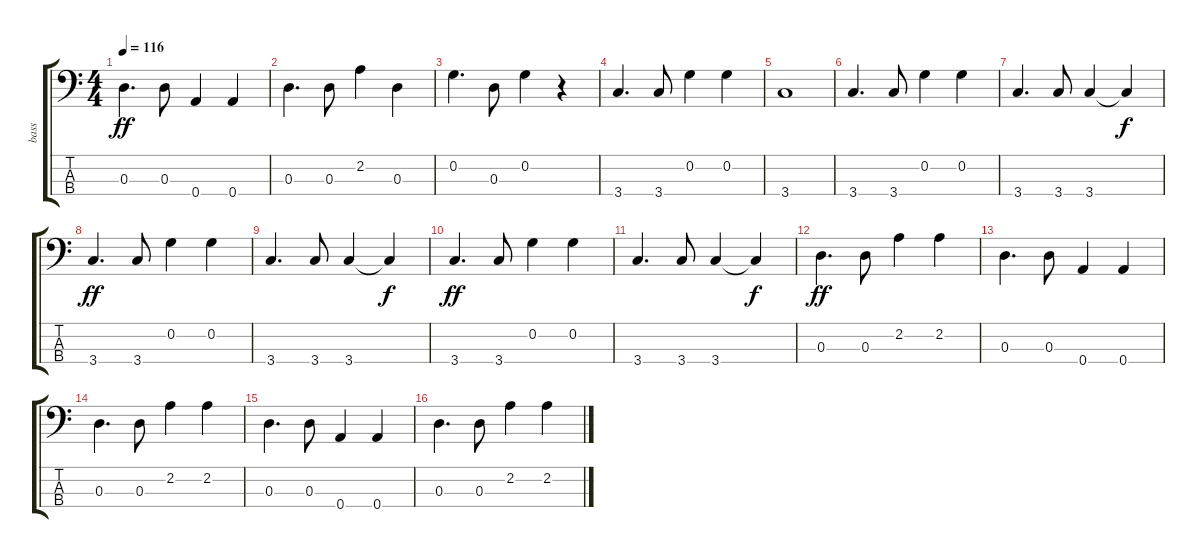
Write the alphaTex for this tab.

\track ("bass" "bass") {instrument electricbassfinger}
\staff {score tabs}
\tuning (E4 G2 D2 A1) {hide}
\ts (4 4)
\tempo 116
\clef f4
\ks c
0.3.4{d dy ff} 0.3.8 0.4.4 0.4.4 |
0.3.4{d} 0.3.8 2.2.4 0.3.4 |
0.2.4{d} 0.3.8 0.2.4 r.4 |
3.4.4{d} 3.4.8 0.2.4 0.2.4 |
3.4.1 |
3.4.4{d} 3.4.8 0.2.4 0.2.4 |
3.4.4{d} 3.4.8 3.4.4 3.4{t}.4{dy f} |
3.4.4{d dy ff} 3.4.8 0.2.4 0.2.4 |
3.4.4{d} 3.4.8 3.4.4 3.4{t}.4{dy f} |
3.4.4{d dy ff} 3.4.8 0.2.4 0.2.4 |
3.4.4{d} 3.4.8 3.4.4 3.4{t}.4{dy f} |
0.3.4{d dy ff} 0.3.8 2.2.4 2.2.4 |
0.3.4{d} 0.3.8 0.4.4 0.4.4 |
0.3.4{d} 0.3.8 2.2.4 2.2.4 |
0.3.4{d} 0.3.8 0.4.4 0.4.4 |
0.3.4{d} 0.3.8 2.2.4 2.2.4
